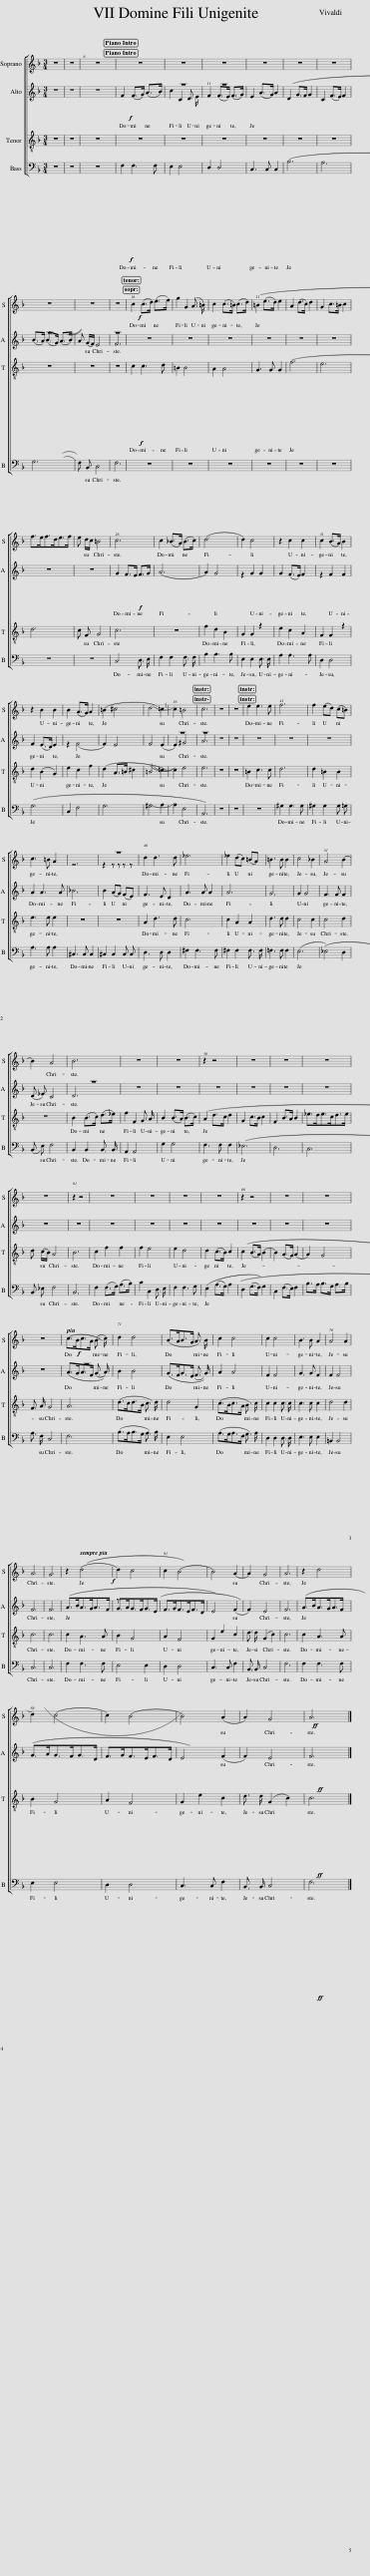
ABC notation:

X:1
%%score [ 1 ( 2 3 ) ( 4 5 ) ( 6 7 ) ]
L:1/8
M:3/4
I:linebreak $
K:F
V:1 treble
V:2 treble
V:3 treble
V:4 treble-8
V:5 treble-8
V:6 bass
V:7 bass
V:1
 z6 | z6 | z6 | z6 | z6 | %5
 z6 | z6 | z6 | z6 |$ z6 | %10
 z6 | z6 |!f! c2 (c>d) (e>f) | g2 G2 (A3/2 =B/) | c2 (c>=B) (c>d) | %15
 (=B2 (e>)d) e2 | A2 (d>c) d2 | G2 c>=B c2 |$ f>ef>de>f | e d/c/ =B4 | %20
 c6 | c2 (_B>A) (B>c) | (d6 | d2) c4 | z2 c2 c2 | %25
 c2 (B>A) B2 |$ z2 B2 B2 | B2 (A>G) A2 | (=B2 ^c4) | d4 (=c2 | %30
 (c2) =B4) | c6 | z6 | z6 | e2 e3 e | %35
 f6 | f2 (ed) (c=B) |$ c3 =B A2 | x6 | z6 | %40
 d2 d3 d | _e6 | _e2 (dc) (=BA) | =B3 B B2 | c4 _B2 | %45
 A4 (B2 |$ B2) A4 | B6 | z6 | z6 | %50
 z2 z4 | z6 | z6 | z6 |$ z6 | %55
 z2 z4 | z6 | z6 | z6 | z6 | %60
 z2 z4 | z6 | z6 |$ z6 |!f! (c>B)c>A (B3/2 c/) | %65
 d2 d4 | (B>A)B>G A3/2 B/ | c2 c4 | c2 c4 | B3 B A2 | %70
 A4 A2 |$ A6 | G6 | z2!f! ((d4 | d2)) c4 | %75
 c2 (B4 | B4) (A2 | A2) G4 | A6 | z2 d4 |$ %80
 (d2 (c4) | c2) (B4 | (B4) (A2) | A2) G4 |!ff! A6 |] %85
V:2
 z6 | z6 | z6 |!f! x6 | z6 | %5
 z6 | x6 | x6 | x6 |$ z6 | %10
 x6 | z6 | z6 | z6 | z6 | %15
 z6 | z6 | z6 |$ z6 | z6 | %20
!f! x6 | x6 | x6 | x6 | x6 | %25
 x6 |$ x6 | x6 | x6 | x6 | %30
 z6 | z6 | z6 | z6 | z6 | %35
 z6 | z6 |$ x6 | x6 | x6 | %40
 x6 | x6 | x6 | x6 | x6 | %45
 x6 |$ x6 | z6 | z6 | z6 | %50
 z6 | z6 | z6 | z6 |$ z6 | %55
 z6 | z6 | z6 | z6 | z6 | %60
 z6 | z6 | z6 |$ z6 | z6 | %65
 x6 | x6 | x6 | x6 | x6 | %70
 x6 |$ x6 | x6 | x6 | z3/2 x/ x4 | %75
 x6 | x6 | x6 | x6 | x2 x4 |$ %80
 x6 | x6 | x6 | x6 |!ff! x6 |] %85
V:3
 x6 | x6 | x2 x3/2 x/ x3/2 x/ | F2 (F>G) (A>B) | c2 C2 D3/2 E/ | %5
 F2 (F>E) (F>G) | E2 (A>G) A2 | D2 (G>F) G2 | C2 (F>E) F2 |$ (B>A) (B>G) (A>B) | %10
 ((A (G/))F/) E4 | F6 | x6 | x6 | x6 | %15
 x6 | x6 | x6 |$ x6 | x6 | %20
 G2 F>E F>G | (A6 | A2) G4 | z2 G2 G2 | G2 (F>E) F2 | %25
 z2 F2 F2 |$ F2 (E>D) E2 | z2 (F4 | F2) E4 | F4 (E2 | %30
 E2) ^G4 | A6 | x6 | x6 | x6 | %35
 x6 | x6 |$ A2 A3 A | _B6 | B2 (AG) (FE) | %40
 F3 E D2 | A3 A A2 | A6 | G6 | G2 G4 | %45
 F3 F F2 |$ (D _E) C4 | D6 | x6 | x6 | %50
 x6 | x6 | x6 | x6 |$ x6 | %55
 x6 | x6 | x6 | x6 | x6 | %60
 x6 | x6 | x6 |$ x6 | (A>G)A>F (G3/2 A/) | %65
 B2 B4 | (G>F)G>E (F3/2 G/) | A2 A4 | F2 F4 | G3 G F2 | %70
 F2 F4 |$ F6 | F6 | (A>B)A>GA>F | G>AG>FG>E | %75
 (F>G)F>EF>D | E4 (F2 | F2) E4 | F6 | (A>B)A>G[AF]3/2 x/ |$ %80
 (G>A)G>FG>D | F>GF>EF>D | E4 (F2 | F2) E4 | F6 |] %85
V:4
 z6 | z6 | z6 | z6 | z6 | %5
 z6 | z6 | z6 | z6 |$ z6 | %10
 z6 | z6 |!f! x6 | x6 | x6 | %15
 x6 | x6 | x6 |$ x6 | x6 | %20
 x6 | z6 | x6 | x6 | x6 | %25
 x6 |$ x6 | x6 | x6 | x6 | %30
 x6 | x6 | z6 | z6 | x6 | %35
 x6 | x6 |$ x6 | z6 | z6 | %40
 x6 | x6 | x6 | x6 | x6 | %45
 x6 |$ z6 | x6 | x6 | x6 | %50
 x6 | x6 | x6 | x6 |$ x6 | %55
 x6 | x6 | x6 | x6 | x6 | %60
 x6 | x6 | x6 |$ x6 | x6 | %65
 x6 | x6 | x6 | x6 | x6 | %70
 x6 |$ x6 | x6 | x6 | x6 | %75
 x6 | x6 | x6 | x6 | x6 |$ %80
 x6 | x6 | x6 | x6 |!ff! x6 |] %85
V:5
 x6 | x6 | x6 | x6 | x6 | %5
 x6 | x6 | x6 | x6 |$ x6 | %10
 x6 | x6 | c2 c3 d | =B2 B4 | A2 A4 | %15
 G3 G G2 | (f6 | e6) |$ d6 | c F G4 | %20
 c6 | x6 | f2 d2 B2 | G2 G2 z2 | e2 c2 A2 | %25
 F2 F2 z2 |$ d2 (B2 G2) | e2 c2 f2 | (d2 A>)=B ^c2 | =B4 =c2 | %30
 ((c2 e4)) | e6 | x6 | x6 | =B2 c3 c | %35
 d6 | d2 =B2 B2 |$ e3 e e2 | x6 | x6 | %40
 A2 d3 d | c6 | c2 A2 A2 | d3 d d2 | c4 c2 | %45
 c4 d2 |$ x6 | B2 (B>c) (d>_e) | f2 F2 G3/2 A/ | B2 (B>A) (B>c) | %50
 (A2 d>)c d2 | G2 c>B c2 | F2 B>A B2 | _e>de>cd>e |$ d (c/B/) A4 | %55
 B6 | c2 f2 f2 | f2 e4 | e2 d4 | d2 (c>B) c2 | %60
 (c2 (B>)A) (B2 | B2) (A>G) (A2 | A2) G4 |$ F3/2 A/ G4 | A6 | %65
 (d>c)d>B c3/2 d/ | d4 G2 | (c>B)c>A B3/2 c/ | c2 c2 c3/2 c/ | c3 c c2 | %70
 d4 d2 |$ c6 | c6 | c2 A3 A | B2 G4 | %75
 A2 F4 | G2 e2 c2 | d3/2 d/ (G2 c2) | c6 | c2 A3 A |$ %80
 B2 G4 | A2 F4 | G2 e2 c2 | d3/2 d/ (G2 c2) | c6 |] %85
V:6
 z6 | z6 | z6 |!f! x6 | x6 | %5
 x6 | x6 | x6 | x6 |$ x6 | %10
 x6 | x6 | z6 | z6 | z6 | %15
 z6 | z6 | z6 |$ z6 | z6 | %20
 x6 | x6 | x6 | x6 | x6 | %25
 x6 |$ x6 | x6 | x6 | x6 | %30
 x6 | x6 | z6 | z6 | z6 | %35
 x6 | x6 |$ x6 | x6 | x6 | %40
 x6 | x6 | x6 | x6 | x6 | %45
 x6 |$ x6 | x6 | x6 | x6 | %50
 x6 | x6 | x6 | x6 |$ x6 | %55
 x6 | x6 | x6 | x6 | x6 | %60
 x6 | x6 | x6 |$ x6 | x6 | %65
 x6 | x6 | x6 | x6 | x6 | %70
 x6 |$ x6 | x6 | x6 | x6 | %75
 x6 | x6 | x6 | x6 | x6 |$ %80
 x6 | x6 | x6 | x6 |!ff! x6 |] %85
V:7
 x6 | x6 | x6 | F,2 F,3 F, | E,2 E,4 | %5
 D,2 D,4 | C,3 C, C,2 | (B,6 | A,6) |$ G,6 | %10
 ((F, B,,)) C,4 | F,6 | x6 | x6 | x6 | %15
 x6 | x6 | x6 |$ x6 | x6 | %20
 C,4 D,3/2 E,/ | F,2 F,2 F,3/2 F,/ | B,2 B,3 B, | E,2 E,2 E,3/2 E,/ | A,2 A,3 A, | %25
 D,2 D,4 |$ (G,6 | C,2) F,4 | G,6 | ^G,4 A,2 | %30
 (A,2 E,4) | A,,6 | x6 | x6 | x6 | %35
 ^G,2 G,3 G, | ^G,2 G,2 G, =G, |$ A,3 A, A,2 | ^C,3 C, C,2 | ^C,2 C,2 C, C, | %40
 D,3 D, D,2 | ^F,2 F,3 F, | ^F,2 F,2 F,3/2 F,/ | =F,3 F, F,2 | (E,6 | %45
 (_E,4) D,2) |$ (B,, E,) F,4 | B,,2 B,,2 B,,3/2 B,,/ | A,,2 A,,4 | G,2 G,4 | %50
 F,3 F, F,2 | (_E,6 | D,6) | C,6 |$ B,, _E, F,4 | %55
 B,,6 | F,2 (F,>G,) (A,>B,) | C2 C,2 D,3/2 E,/ | F,2 F,3 G, | (E,2 (A,>)G,) A,2 | %60
 (D,2 (G,>)F,) G,2 | C,2 (F,>E,) F,2 | B,>A, B,>G, A,>B, |$ A,3/2 F,/ C,4 | F,6 | %65
 (B,>A,)B,>G, A,3/2 B,/ | E,2 E,4 | (A,>G,)A,>F, G,3/2 A,/ | D,2 D,2 D,3/2 D,/ | E,3 E, E,2 | %70
 =B,,2 B,,4 |$ C,6 | C,6 | F,2 F,3 F, | E,4 E,2 | %75
 D,2 D,4 | C,3 C, F,2 | B,,3/2 B,,/ C,4 | F,6 | F,2 F,3 F, |$ %80
 E,2 E,4 | D,2 D,4 | C,3 C, F,2 | B,,3/2 B,,/ C,4 | F,6 |] %85
